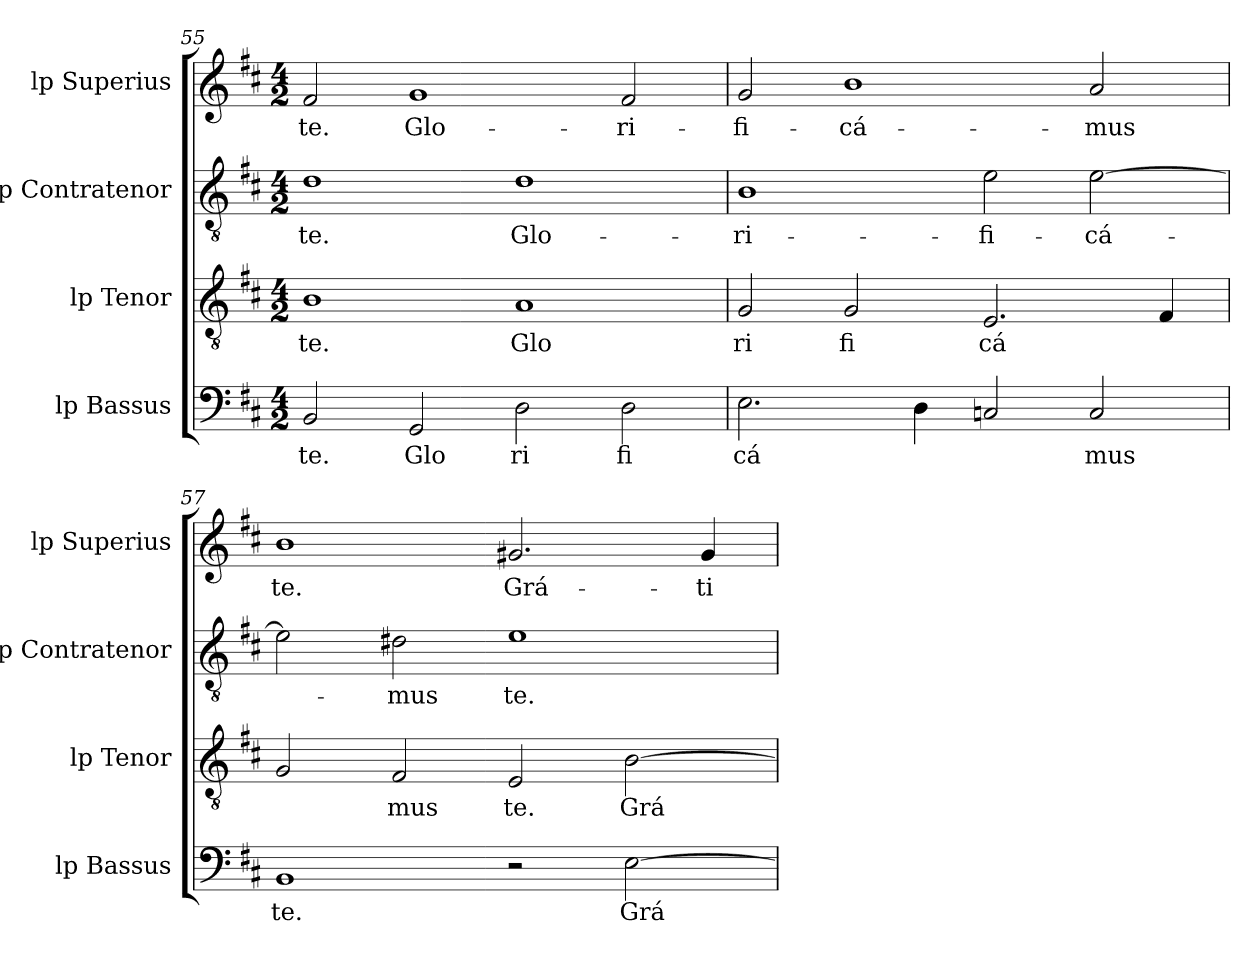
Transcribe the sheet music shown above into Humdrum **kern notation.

**kern	**text	**kern	**text	**kern	**text	**kern	**text
*part4	*part4	*part3	*part3	*part2	*part2	*part1	*part1
*staff4	*staff4	*staff3	*staff3	*staff2	*staff2	*staff1	*staff1
*I"lp Bassus	*	*I"lp Tenor	*	*I"lp Contratenor	*	*I"lp Superius	*
*I'lp Bassus	*	*I'lp Tenor	*	*I'lp Contratenor	*	*I'lp Superius	*
*clefF4	*	*clefGv2	*	*clefGv2	*	*clefG2	*
*k[f#c#]	*	*k[f#c#]	*	*k[f#c#]	*	*k[f#c#]	*
*D:	*	*D:	*	*D:	*	*D:	*
*M4/2	*	*M4/2	*	*M4/2	*	*M4/2	*
=55	=55	=55	=55	=55	=55	=55	=55
!	!LO:LY:b:cj	!	!LO:LY:b:cj	!	!LO:LY:b:cj	!	!LO:LY:b:cj
2BB/	te.	1B	te.	1d	te.	2f#/	te.
!	!LO:LY:b:cj	!	!	!	!	!	!LO:LY:b:cj
2GG/	Glo	.	.	.	.	1g	Glo-
!	!LO:LY:b:cj	!	!LO:LY:b:cj	!	!LO:LY:b:cj	!	!
2D\	ri	1A	Glo	1d	Glo-	.	.
!	!LO:LY:b:cj	!	!	!	!	!	!LO:LY:b:cj
2D\	fi	.	.	.	.	2f#/	-ri-
=56	=56	=56	=56	=56	=56	=56	=56
!	!LO:LY:b:cj	!	!LO:LY:b:cj	!	!LO:LY:b:cj	!	!LO:LY:b:cj
2.E\	cá	2G/	ri	1B	-ri-	2g/	-fi-
!	!	!	!LO:LY:b:cj	!	!	!	!LO:LY:b:cj
.	.	2G/	fi	.	.	1b	-cá-
4D\	.	.	.	.	.	.	.
!	!	!	!LO:LY:b:cj	!	!LO:LY:b:cj	!	!
2Cn/	.	2.E/	cá	2e\	-fi-	.	.
!	!LO:LY:b:cj	!	!	!	!LO:LY:b:cj	!	!LO:LY:b:cj
2C/	mus	.	.	[>2e\	-cá-	2a/	-mus
.	.	4F#/	.	.	.	.	.
=57	=57	=57	=57	=57	=57	=57	=57
!	!LO:LY:b:cj	!	!	!	!	!	!LO:LY:b:cj
1BB	te.	2G/	.	2e\]	.	1b	te.
!	!	!	!LO:LY:b:cj	!	!LO:LY:b:cj	!	!
.	.	2F#/	mus	2d#X\	-mus	.	.
!	!	!	!LO:LY:b:cj	!	!LO:LY:b:cj	!	!LO:LY:b:cj
2r	.	2E/	te.	1e	te.	2.g#X/	Grá-
!	!LO:LY:b:cj	!	!LO:LY:b:cj	!	!	!	!
[>2E\	Grá	[>2B\	Grá	.	.	.	.
!	!	!	!	!	!	!	!LO:LY:b:cj
.	.	.	.	.	.	4g#/	-ti-
=	=	=	=	=	=	=	=
*-	*-	*-	*-	*-	*-	*-	*-
